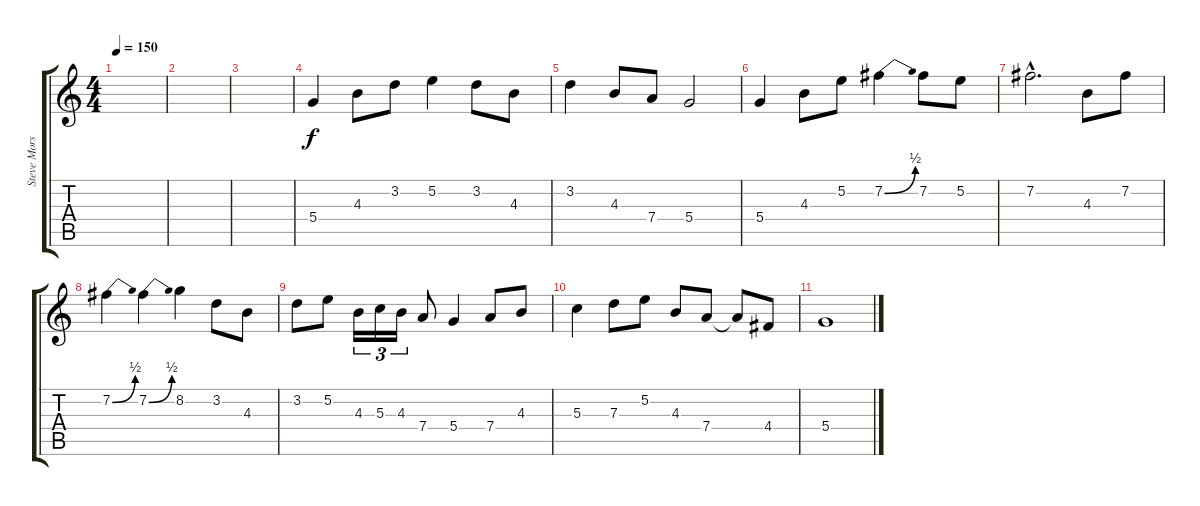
\track ("Steve Morse 2" "Steve Mors") {instrument electricguitarclean}
\staff {score tabs}
\tuning (E4 B3 G3 D3 A2 E2) {hide}
\ts (4 4)
\tempo 150
\clef g2
\ks c
|
|
|
5.4.4 4.3.8 3.2.8 5.2.4 3.2.8 4.3.8 |
3.2.4 4.3.8 7.4.8 5.4.2 |
5.4.4 4.3.8 5.2.8 7.2{be (bend 0 0 60 2)}.4 7.2.8 5.2.8 |
7.2{hac}.2{d} 4.3.8 7.2.8 |
7.2{be (bend 0 0 60 2)}.4 7.2{be (bend 0 0 60 2)}.4 8.2.4 3.2.8 4.3.8 |
3.2.8 5.2.8 4.3.16{tu (3 2)} 5.3.16{tu (3 2)} 4.3.16{tu (3 2)} 7.4.8 5.4.4 7.4.8 4.3.8 |
5.3.4 7.3.8 5.2.8 4.3.8 7.4.8 7.4{t}.8 4.4.8 |
5.4.1
